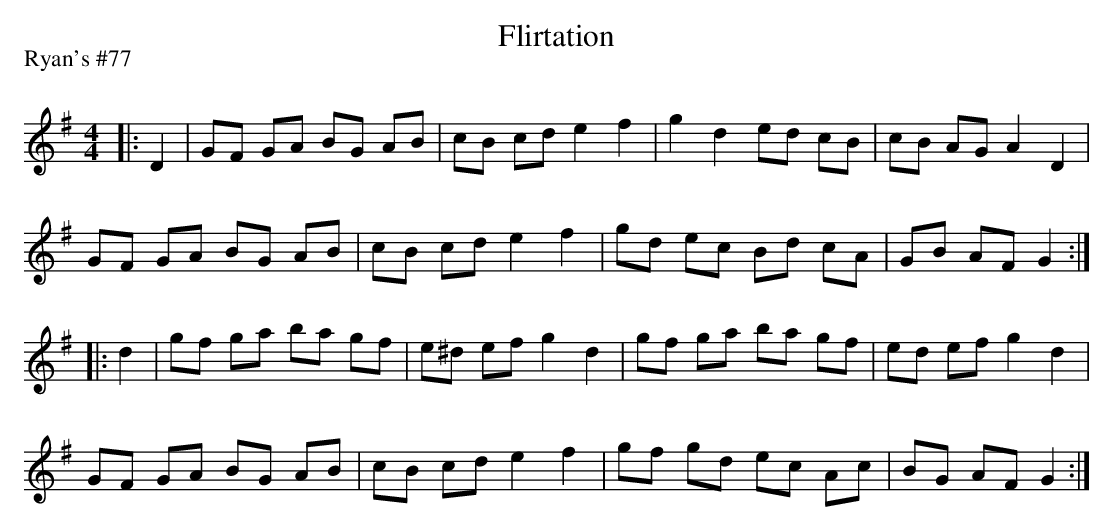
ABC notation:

X:1
T: Flirtation
P:Ryan's #77
Q: 232
K:G
M:4/4
L:1/8
|:D2|GF GA BG AB|cB cd e2 f2|g2 d2 ed cB|cB AG A2 D2|
GF GA BG AB|cB cd e2 f2|gd ec Bd cA|GB AF G2:|
|:d2|gf ga ba gf|e^d ef g2 d2|gf ga ba gf|ed ef g2 d2|
GF GA BG AB|cB cd e2 f2|gf gd ec Ac|BG AF G2:|
